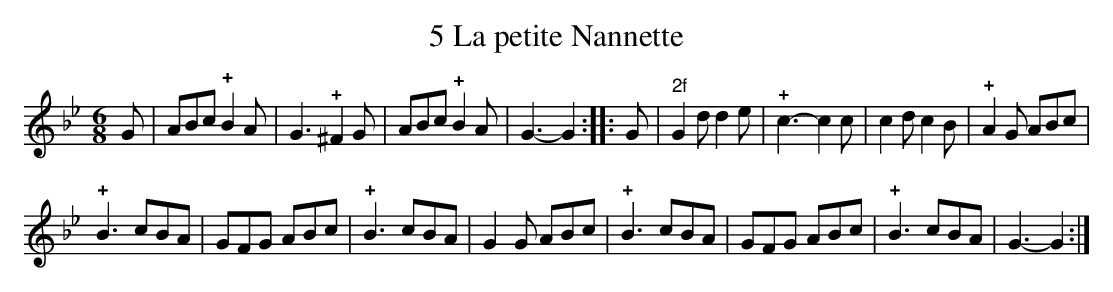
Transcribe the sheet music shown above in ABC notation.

X:1
T: 5 La petite Nannette
M: 6/8
L: 1/8
K: Gm
G |\
ABc !+!B2A | G3 !+!^F2G | ABc !+!B2A | G3- G2 :|\
|: G |\
"2f"G2d d2e | !+!c3- c2c | c2d c2B | !+!A2G ABc |
!+!B3 cBA | GFG ABc | !+!B3 cBA | G2G ABc |\
!+!B3 cBA | GFG ABc | !+!B3 cBA | G3- G2 :|
